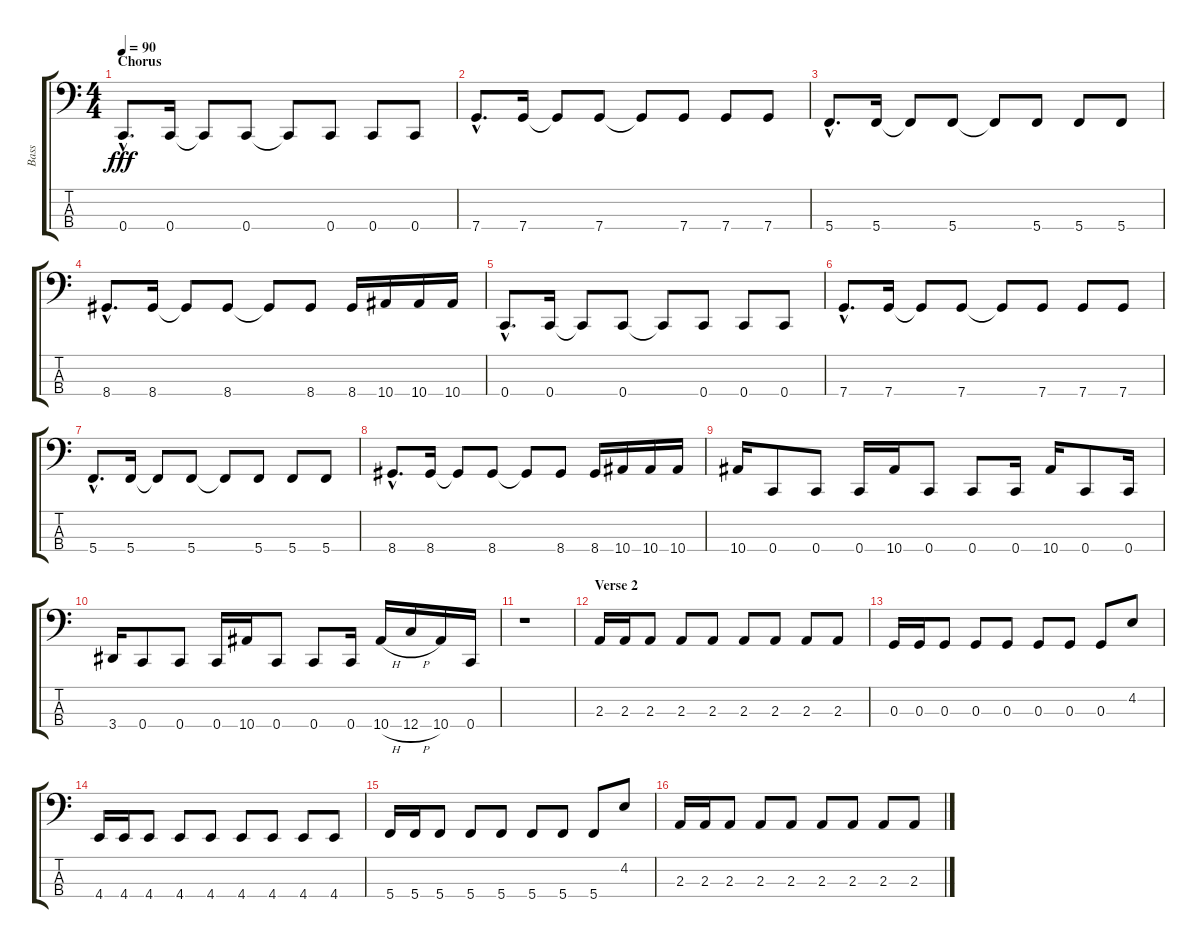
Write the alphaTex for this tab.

\track ("Bass" "Bass") {instrument electricbasspick}
\staff {score tabs}
\tuning (F2 C2 G1 C1) {hide}
\ts (4 4)
\section ("" "Chorus")
\tempo 90
\clef f4
\ks c
0.4{hac}.8{d dy fff} 0.4.16 0.4{t}.8 0.4.8 0.4{t}.8 0.4.8 0.4.8 0.4.8 |
7.4{hac}.8{d} 7.4.16 7.4{t}.8 7.4.8 7.4{t}.8 7.4.8 7.4.8 7.4.8 |
5.4{hac}.8{d} 5.4.16 5.4{t}.8 5.4.8 5.4{t}.8 5.4.8 5.4.8 5.4.8 |
8.4{hac}.8{d} 8.4.16 8.4{t}.8 8.4.8 8.4{t}.8 8.4.8 8.4.16 10.4.16 10.4.16 10.4.16 |
0.4{hac}.8{d} 0.4.16 0.4{t}.8 0.4.8 0.4{t}.8 0.4.8 0.4.8 0.4.8 |
7.4{hac}.8{d} 7.4.16 7.4{t}.8 7.4.8 7.4{t}.8 7.4.8 7.4.8 7.4.8 |
5.4{hac}.8{d} 5.4.16 5.4{t}.8 5.4.8 5.4{t}.8 5.4.8 5.4.8 5.4.8 |
8.4{hac}.8{d} 8.4.16 8.4{t}.8 8.4.8 8.4{t}.8 8.4.8 8.4.16 10.4.16 10.4.16 10.4.16 |
10.4.16 0.4.8 0.4.8 0.4.16 10.4.16 0.4.8 0.4.8 0.4.16 10.4.16 0.4.8 0.4.16 |
3.4.16 0.4.8 0.4.8 0.4.16 10.4.16 0.4.8 0.4.8 0.4.16 10.4{h}.16 12.4{h}.16 10.4.16 0.4.16 |
r.1 |
\section ("" "Verse 2")
2.3.16 2.3.16 2.3.8 2.3.8 2.3.8 2.3.8 2.3.8 2.3.8 2.3.8 |
0.3.16 0.3.16 0.3.8 0.3.8 0.3.8 0.3.8 0.3.8 0.3.8 4.2.8 |
4.4.16 4.4.16 4.4.8 4.4.8 4.4.8 4.4.8 4.4.8 4.4.8 4.4.8 |
5.4.16 5.4.16 5.4.8 5.4.8 5.4.8 5.4.8 5.4.8 5.4.8 4.2.8 |
2.3.16 2.3.16 2.3.8 2.3.8 2.3.8 2.3.8 2.3.8 2.3.8 2.3.8
